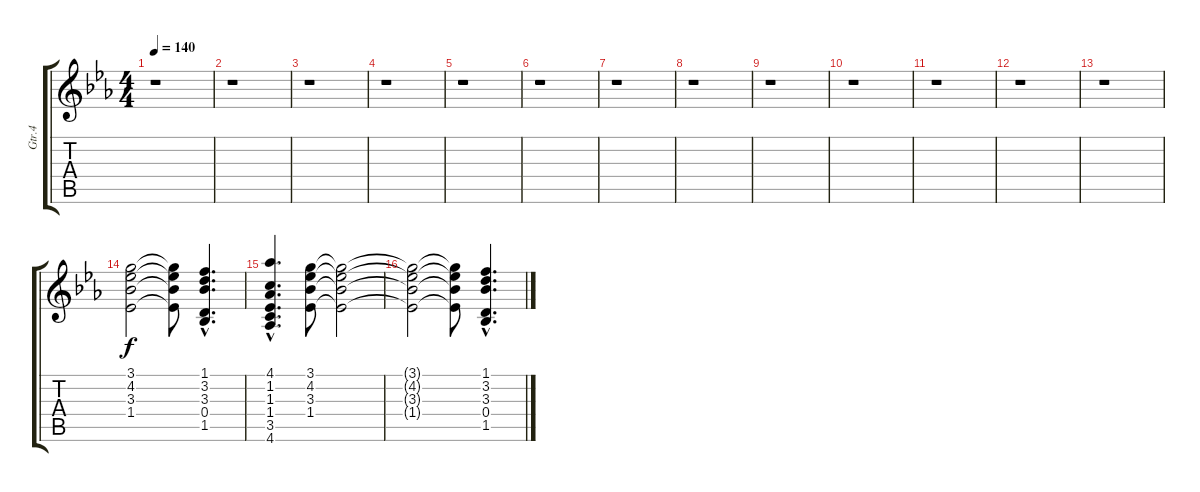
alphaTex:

\track ("Gtr.4" "Gtr.4") {instrument overdrivenguitar}
\staff {score tabs}
\tuning (E4 B3 G3 D3 A2 E2) {hide}
\ts (4 4)
\tempo 140
\clef g2
\ks eb
r.1{dy f} |
r.1 |
r.1 |
r.1 |
r.1 |
r.1 |
r.1 |
r.1 |
r.1 |
r.1 |
r.1 |
r.1 |
r.1 |
(3.1 4.2 3.3 1.4).2 (3.1{t} 4.2{t} 3.3{t} 1.4{t}).8 (1.1{hac} 3.2{hac} 3.3{hac} 0.4{hac} 1.5{hac}).4{d} |
(4.1{hac} 1.2{hac} 1.3{hac} 1.4{hac} 3.5{hac} 4.6{hac}).4{d} (3.1 4.2 3.3 1.4).8 (3.1{t} 4.2{t} 3.3{t} 1.4{t}).2 |
(3.1{t} 4.2{t} 3.3{t} 1.4{t}).2 (3.1{t} 4.2{t} 3.3{t} 1.4{t}).8 (1.1{hac} 3.2{hac} 3.3{hac} 0.4{hac} 1.5{hac}).4{d}
